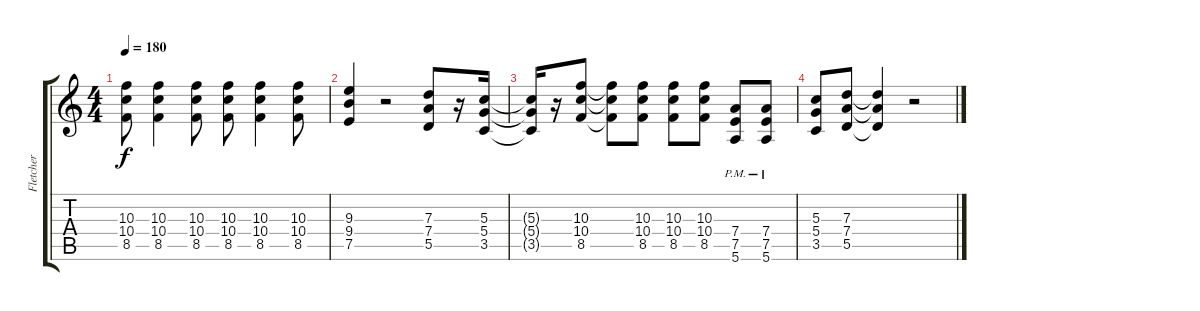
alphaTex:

\track ("Fletcher" "Fletcher") {instrument distortionguitar}
\staff {score tabs}
\tuning (E4 B3 G3 D3 A2 E2) {hide}
\ts (4 4)
\tempo 180
\clef g2
\ks c
(10.3 10.4 8.5).8{dy f} (10.3 10.4 8.5).4 (10.3 10.4 8.5).8 (10.3 10.4 8.5).8 (10.3 10.4 8.5).4 (10.3 10.4 8.5).8 |
(9.3 9.4 7.5).4 r.2 (7.3 7.4 5.5).8 r.16 (5.3 5.4 3.5).16 |
(5.3{t} 5.4{t} 3.5{t}).16 r.16 (10.3 10.4 8.5).8 (10.3{t} 10.4{t} 8.5{t}).8 (10.3 10.4 8.5).8 (10.3 10.4 8.5).8 (10.3 10.4 8.5).8 (7.4{pm} 7.5{pm} 5.6{pm}).8 (7.4{pm} 7.5{pm} 5.6{pm}).8 |
(5.3 5.4 3.5).8 (7.3 7.4 5.5).8 (7.3{t} 7.4{t} 5.5{t}).4 r.2
